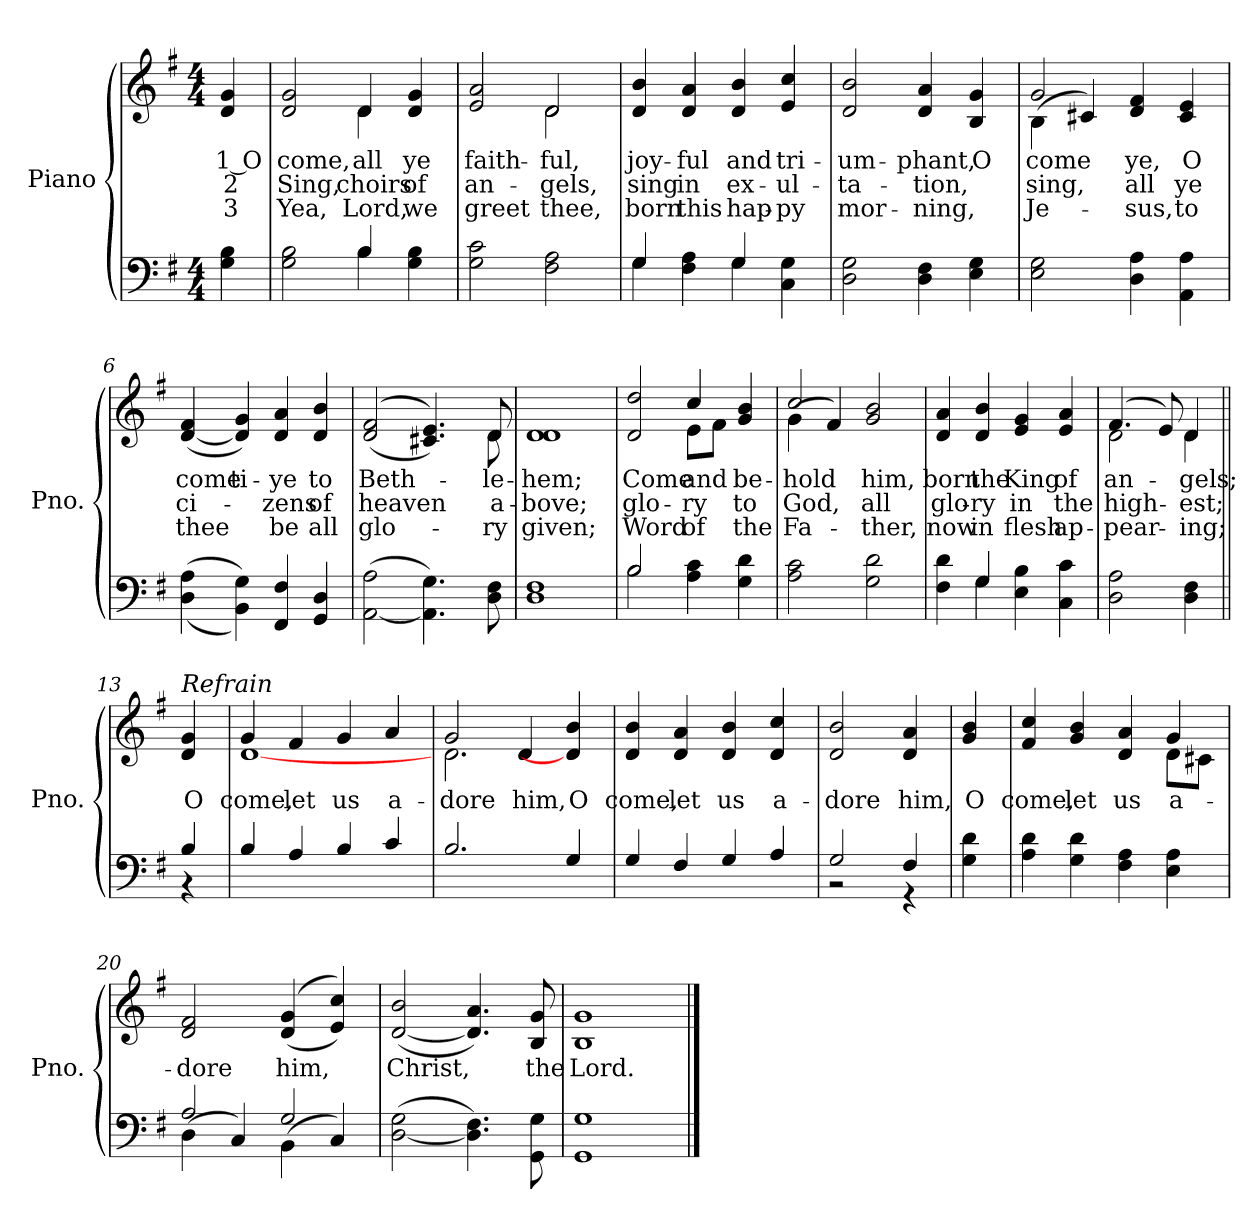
**kern	**kern	**text	**text	**text
*part2	*part1	*part1	*part1	*part1
*staff2	*staff1	*staff1	*staff1	*staff1
*I"Piano	*I"Piano	*	*	*
*I'Pno.	*I'Pno.	*	*	*
!!LO:PB:g=z
*clefF4	*clefG2	*	*	*
*k[f#]	*k[f#]	*	*	*
*G:	*G:	*	*	*
*M4/4	*M4/4	*	*	*
=	=	=	=	=
!	!	!LO:LY:b:color=#000000	!LO:LY:b:color=#000000	!LO:LY:b:color=#000000
4Gi\ 4Bi	4di/ 4gi	1 O	2	3
=1	=1	=1	=1	=1
*^	*	*	*	*
!	!	!	!LO:LY:b:color=#000000	!LO:LY:b:color=#000000	!LO:LY:b:color=#000000
*	*	*^	*	*	*
2Gi\ 2Bi	2ryy	2di/ 2gi	2ryy	come,	Sing,	Yea,
!	!	!	!	!LO:LY:b:color=#000000	!LO:LY:b:color=#000000	!LO:LY:b:color=#000000
4Bi/	4Bi\	4di/	4di\	all	choirs	Lord,
!	!	!	!	!LO:LY:b:color=#000000	!LO:LY:b:color=#000000	!LO:LY:b:color=#000000
4Gi\ 4Bi	4ryy	4di/ 4gi	4ryy	ye	of	we
=2	=2	=2	=2	=2	=2	=2
!	!	!	!	!LO:LY:b:color=#000000	!LO:LY:b:color=#000000	!LO:LY:b:color=#000000
*v	*v	*	*	*	*	*
2Gi\ 2ci	2ei/ 2ai	2ryy	faith-	an-	greet
!	!	!	!LO:LY:b:color=#000000	!LO:LY:b:color=#000000	!LO:LY:b:color=#000000
2F#i\ 2Ai	2di/	2di\	-ful,	-gels,	thee,
=3	=3	=3	=3	=3	=3
*^	*	*	*	*	*
!	!	!	!	!LO:LY:b:color=#000000	!LO:LY:b:color=#000000	!LO:LY:b:color=#000000
*	*	*v	*v	*	*	*
4Gi/	4Gi\	4di/ 4bi	joy-	sing	born
!	!	!	!LO:LY:b:color=#000000	!LO:LY:b:color=#000000	!LO:LY:b:color=#000000
4F#i\ 4Ai	4ryy	4di/ 4ai	-ful	in	this
!	!	!	!LO:LY:b:color=#000000	!LO:LY:b:color=#000000	!LO:LY:b:color=#000000
4Gi/	4Gi\	4di/ 4bi	and	ex-	hap-
!	!	!	!LO:LY:b:color=#000000	!LO:LY:b:color=#000000	!LO:LY:b:color=#000000
4Ci\ 4Gi	4ryy	4ei/ 4cci	tri-	-ul-	-py
=4	=4	=4	=4	=4	=4
!	!	!	!LO:LY:b:color=#000000	!LO:LY:b:color=#000000	!LO:LY:b:color=#000000
*v	*v	*	*	*	*
2Di\ 2Gi	2di/ 2bi	-um-	-ta-	mor-
!	!	!LO:LY:b:color=#000000	!LO:LY:b:color=#000000	!LO:LY:b:color=#000000
4Di\ 4F#i	4di/ 4ai	-phant,	-tion,	-ning,
!	!	!LO:LY:b:color=#000000	!	!
4Ei\ 4Gi	4Bi/ 4gi	O	.	.
!!LO:LB:g=z
=5	=5	=5	=5	=5
!	!	!LO:LY:b:color=#000000	!LO:LY:b:color=#000000	!LO:LY:b:color=#000000
*	*^	*	*	*
2Ei\ 2Gi	2gi/	(4Bi\	come	sing,	Je-
.	.	4c#Xi/)	.	.	.
!	!	!	!LO:LY:b:color=#000000	!LO:LY:b:color=#000000	!LO:LY:b:color=#000000
4Di\ 4Ai	4di/ 4f#i	2ryy	ye,	all	-sus,
!	!	!	!LO:LY:b:color=#000000	!LO:LY:b:color=#000000	!LO:LY:b:color=#000000
4AAi\ 4Ai	4c#i/ 4ei	.	O	ye	to
*	*v	*v	*	*	*
=6	=6	=6	=6	=6
!	!	!LO:LY:b:color=#000000	!LO:LY:b:color=#000000	!LO:LY:b:color=#000000
((4Di\ 4Ai	([4di/ 4f#i	come	ci-	thee
!	!	!LO:LY:b:color=#000000	!	!
4BBi\ 4Gi))	4di/] 4gi)	-ti-	.	.
!	!	!LO:LY:b:color=#000000	!LO:LY:b:color=#000000	!LO:LY:b:color=#000000
4FF#i/ 4F#i	4di/ 4ai	ye	-zens	be
!	!	!LO:LY:b:color=#000000	!LO:LY:b:color=#000000	!LO:LY:b:color=#000000
4GGi/ 4Di	4di/ 4bi	to	of	all
=7	=7	=7	=7	=7
!	!	!LO:LY:b:color=#000000	!LO:LY:b:color=#000000	!LO:LY:b:color=#000000
*	*^	*	*	*
([2AAi\ 2Ai	((2di/ 2f#i	2ryy	Beth-	heaven	glo-
4.AAi\] 4.Gi)	4.c#Xi/ 4.ei))	4ryy	.	.	.
.	.	8ryy	.	.	.
!	!	!	!LO:LY:b:color=#000000	!LO:LY:b:color=#000000	!LO:LY:b:color=#000000
8Di\ 8F#i	8di/	8di\	-le-	a-	-ry
=8	=8	=8	=8	=8	=8
!	!	!	!LO:LY:b:color=#000000	!LO:LY:b:color=#000000	!LO:LY:b:color=#000000
*	*v	*v	*	*	*
1Di/ 1F#i	1di/ 1di	-hem;	-bove;	given;
!!LO:LB:g=z
=9	=9	=9	=9	=9
*^	*	*	*	*
!	!	!	!LO:LY:b:color=#000000	!LO:LY:b:color=#000000	!LO:LY:b:color=#000000
*	*	*^	*	*	*
2Bi/	2Bi\	2di/ 2ddi	2ryy	Come	glo-	Word
!	!	!	!	!LO:LY:b:color=#000000	!LO:LY:b:color=#000000	!LO:LY:b:color=#000000
4Ai\ 4ci	2ryy	4cci/	8ei\L	and	-ry	of
.	.	.	8f#i\J	.	.	.
!	!	!	!	!LO:LY:b:color=#000000	!LO:LY:b:color=#000000	!LO:LY:b:color=#000000
4Gi\ 4di	.	4gi/ 4bi	4ryy	be-	to	the
*v	*v	*	*	*	*	*
=10	=10	=10	=10	=10	=10
!	!	!	!LO:LY:b:color=#000000	!LO:LY:b:color=#000000	!LO:LY:b:color=#000000
2Ai\ 2ci	2cci/	(4gi\	-hold	God,	Fa-
.	.	4f#i/)	.	.	.
!	!	!	!LO:LY:b:color=#000000	!LO:LY:b:color=#000000	!LO:LY:b:color=#000000
2Gi\ 2di	2gi/ 2bi	2ryy	him,	all	-ther,
=11	=11	=11	=11	=11	=11
*^	*	*	*	*	*
!	!	!	!	!LO:LY:b:color=#000000	!LO:LY:b:color=#000000	!LO:LY:b:color=#000000
*	*	*v	*v	*	*	*
4F#i\ 4di	4ryy	4di/ 4ai	born	glo-	now
!	!	!	!LO:LY:b:color=#000000	!LO:LY:b:color=#000000	!LO:LY:b:color=#000000
4Gi/	4Gi\	4di/ 4bi	the	-ry	in
!	!	!	!LO:LY:b:color=#000000	!LO:LY:b:color=#000000	!LO:LY:b:color=#000000
4Ei\ 4Bi	2ryy	4ei/ 4gi	King	in	flesh
!	!	!	!LO:LY:b:color=#000000	!LO:LY:b:color=#000000	!LO:LY:b:color=#000000
4Ci\ 4ci	.	4ei/ 4ai	of	the	ap-
=12	=12	=12	=12	=12	=12
!	!	!	!LO:LY:b:color=#000000	!LO:LY:b:color=#000000	!LO:LY:b:color=#000000
*	*	*^	*	*	*
2Di\ 2Ai	2ryy	(4.f#i/	2di\	an-	high-	-pear-
.	.	8ei/L)	.	.	.	.
!	!	!	!	!LO:LY:b:color=#000000	!LO:LY:b:color=#000000	!LO:LY:b:color=#000000
4Di\ 4F#i	4ryy	4di/	4di\	-gels;	-est;	-ing;
!!LO:LB:g=z	!!
=13||	=13||	=13||	=13||	=13||	=13||	=13||
!	!	!LO:TX:a:i:t=Refrain	!	!	!	!
!	!	!	!	!LO:LY:b:color=#000000	!	!
4Bi/	4r	4di/ 4gi	4ryy	O	.	.
=14	=14	=14	=14	=14	=14	=14
!	!	!	!	!LO:LY:b:color=#000000	!	!
*v	*v	*	*	*	*	*
4Bi/	4gi/	[1di/	come,	.	.
!	!	!	!LO:LY:b:color=#000000	!	!
4Ai/	4f#i/	.	let	.	.
!	!	!	!LO:LY:b:color=#000000	!	!
4Bi/	4gi/	.	us	.	.
!	!	!	!LO:LY:b:color=#000000	!	!
4ci/	4ai/	.	a-	.	.
=15	=15	=15	=15	=15	=15
!	!	!	!LO:LY:b:color=#000000	!	!
2.Bi/	2gi/	2.di\	-dore	.	.
!	!	!	!LO:LY:b:color=#000000	!	!
.	4di/	.	him,	.	.
!	!	!	!LO:LY:b:color=#000000	!	!
4Gi/	4di/] 4bi	4ryy	O	.	.
=16	=16	=16	=16	=16	=16
!	!	!	!LO:LY:b:color=#000000	!	!
*	*v	*v	*	*	*
4Gi/	4di/ 4bi	come,	.	.
!	!	!LO:LY:b:color=#000000	!	!
4F#i/	4di/ 4ai	let	.	.
!	!	!LO:LY:b:color=#000000	!	!
4Gi/	4di/ 4bi	us	.	.
!	!	!LO:LY:b:color=#000000	!	!
4Ai/	4di/ 4cci	a-	.	.
=17	=17	=17	=17	=17
*^	*	*	*	*
!	!	!	!LO:LY:b:color=#000000	!	!
2Gi/	2r	2di/ 2bi	-dore	.	.
!	!	!	!LO:LY:b:color=#000000	!	!
4F#i/	4r	4di/ 4ai	him,	.	.
!!LO:LB:g=z
=18	=18	=18	=18	=18	=18
!	!	!	!LO:LY:b:color=#000000	!	!
4Gi\ 4di	4ryy	4gi/ 4bi	O	.	.
=19	=19	=19	=19	=19	=19
!	!	!	!LO:LY:b:color=#000000	!	!
*v	*v	*^	*	*	*
4Ai\ 4di	4f#i/ 4cci	2ryy	come,	.	.
!	!	!	!LO:LY:b:color=#000000	!	!
4Gi\ 4di	4gi/ 4bi	.	let	.	.
!	!	!	!LO:LY:b:color=#000000	!	!
4F#i\ 4Ai	4di/ 4ai	4ryy	us	.	.
!	!	!	!LO:LY:b:color=#000000	!	!
4Ei\ 4Ai	4gi/	8di\L	a-	.	.
.	.	8c#Xi\J	.	.	.
=20	=20	=20	=20	=20	=20
*^	*	*	*	*	*
!	!	!	!	!LO:LY:b:color=#000000	!	!
*	*	*v	*v	*	*	*
2Ai/	(4Di\	2di/ 2f#i	-dore	.	.
.	4Ci/)	.	.	.	.
!	!	!	!LO:LY:b:color=#000000	!	!
2Gi/	(4BBi\	((4di/ 4gi	him,	.	.
.	4Ci/)	4ei/ 4cci))	.	.	.
=21	=21	=21	=21	=21	=21
!	!	!	!LO:LY:b:color=#000000	!	!
*v	*v	*	*	*	*
([2Di\ 2Gi	([2di/ 2bi	Christ,	.	.
4.Di\] 4.F#i)	4.di/] 4.ai)	.	.	.
!	!	!LO:LY:b:color=#000000	!	!
8GGi\ 8Gi	8Bi/ 8gi	the	.	.
=22	=22	=22	=22	=22
!	!	!LO:LY:b:color=#000000	!	!
1GGi/ 1Gi	1Bi/ 1gi	Lord.	.	.
==	==	==	==	==
*-	*-	*-	*-	*-
